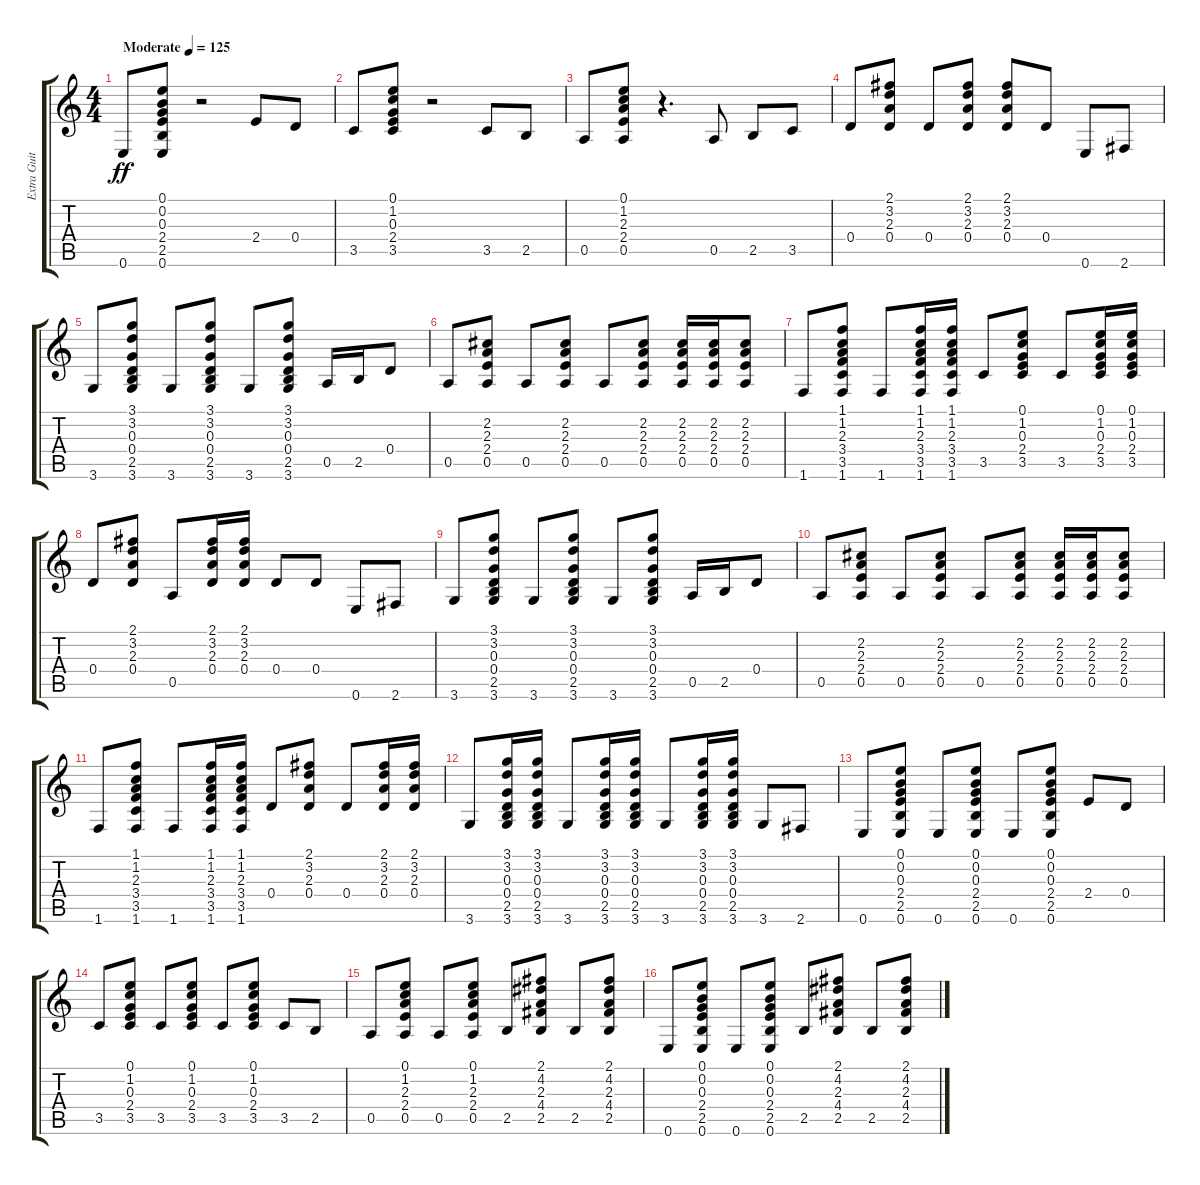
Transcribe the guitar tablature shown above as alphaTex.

\track ("Extra Guitar" "Extra Guit") {instrument electricguitarclean}
\staff {score tabs}
\tuning (E4 B3 G3 D3 A2 E2) {hide}
\ts (4 4)
\tempo (125 "Moderate")
\clef g2
\ks c
0.6.8{dy ff instrument electricguitarclean} (0.1 0.2 0.3 2.4 2.5 0.6).8 r.2 2.4.8 0.4.8 |
3.5.8 (0.1 1.2 0.3 2.4 3.5).8 r.2 3.5.8 2.5.8 |
0.5.8 (0.1 1.2 2.3 2.4 0.5).8 r.4{d} 0.5.8 2.5.8 3.5.8 |
0.4.8 (2.1 3.2 2.3 0.4).8 0.4.8 (2.1 3.2 2.3 0.4).8 (2.1 3.2 2.3 0.4).8 0.4.8 0.6.8 2.6.8 |
3.6.8 (3.1 3.2 0.3 0.4 2.5 3.6).8 3.6.8 (3.1 3.2 0.3 0.4 2.5 3.6).8 3.6.8 (3.1 3.2 0.3 0.4 2.5 3.6).8 0.5.16 2.5.16 0.4.8 |
0.5.8 (2.2 2.3 2.4 0.5).8 0.5.8 (2.2 2.3 2.4 0.5).8 0.5.8 (2.2 2.3 2.4 0.5).8 (2.2 2.3 2.4 0.5).16 (2.2 2.3 2.4 0.5).16 (2.2 2.3 2.4 0.5).8 |
1.6.8 (1.1 1.2 2.3 3.4 3.5 1.6).8 1.6.8 (1.1 1.2 2.3 3.4 3.5 1.6).16 (1.1 1.2 2.3 3.4 3.5 1.6).16 3.5.8 (0.1 1.2 0.3 2.4 3.5).8 3.5.8 (0.1 1.2 0.3 2.4 3.5).16 (0.1 1.2 0.3 2.4 3.5).16 |
0.4.8 (2.1 3.2 2.3 0.4).8 0.5.8 (2.1 3.2 2.3 0.4).16 (2.1 3.2 2.3 0.4).16 0.4.8 0.4.8 0.6.8 2.6.8 |
3.6.8 (3.1 3.2 0.3 0.4 2.5 3.6).8 3.6.8 (3.1 3.2 0.3 0.4 2.5 3.6).8 3.6.8 (3.1 3.2 0.3 0.4 2.5 3.6).8 0.5.16 2.5.16 0.4.8 |
0.5.8 (2.2 2.3 2.4 0.5).8 0.5.8 (2.2 2.3 2.4 0.5).8 0.5.8 (2.2 2.3 2.4 0.5).8 (2.2 2.3 2.4 0.5).16 (2.2 2.3 2.4 0.5).16 (2.2 2.3 2.4 0.5).8 |
1.6.8 (1.1 1.2 2.3 3.4 3.5 1.6).8 1.6.8 (1.1 1.2 2.3 3.4 3.5 1.6).16 (1.1 1.2 2.3 3.4 3.5 1.6).16 0.4.8 (2.1 3.2 2.3 0.4).8 0.4.8 (2.1 3.2 2.3 0.4).16 (2.1 3.2 2.3 0.4).16 |
3.6.8 (3.1 3.2 0.3 0.4 2.5 3.6).16 (3.1 3.2 0.3 0.4 2.5 3.6).16 3.6.8 (3.1 3.2 0.3 0.4 2.5 3.6).16 (3.1 3.2 0.3 0.4 2.5 3.6).16 3.6.8 (3.1 3.2 0.3 0.4 2.5 3.6).16 (3.1 3.2 0.3 0.4 2.5 3.6).16 3.6.8 2.6.8 |
0.6.8 (0.1 0.2 0.3 2.4 2.5 0.6).8 0.6.8 (0.1 0.2 0.3 2.4 2.5 0.6).8 0.6.8 (0.1 0.2 0.3 2.4 2.5 0.6).8 2.4.8 0.4.8 |
3.5.8 (0.1 1.2 0.3 2.4 3.5).8 3.5.8 (0.1 1.2 0.3 2.4 3.5).8 3.5.8 (0.1 1.2 0.3 2.4 3.5).8 3.5.8 2.5.8 |
0.5.8 (0.1 1.2 2.3 2.4 0.5).8 0.5.8 (0.1 1.2 2.3 2.4 0.5).8 2.5.8 (2.1 4.2 2.3 4.4 2.5).8 2.5.8 (2.1 4.2 2.3 4.4 2.5).8 |
0.6.8 (0.1 0.2 0.3 2.4 2.5 0.6).8 0.6.8 (0.1 0.2 0.3 2.4 2.5 0.6).8 2.5.8 (2.1 4.2 2.3 4.4 2.5).8 2.5.8 (2.1 4.2 2.3 4.4 2.5).8
